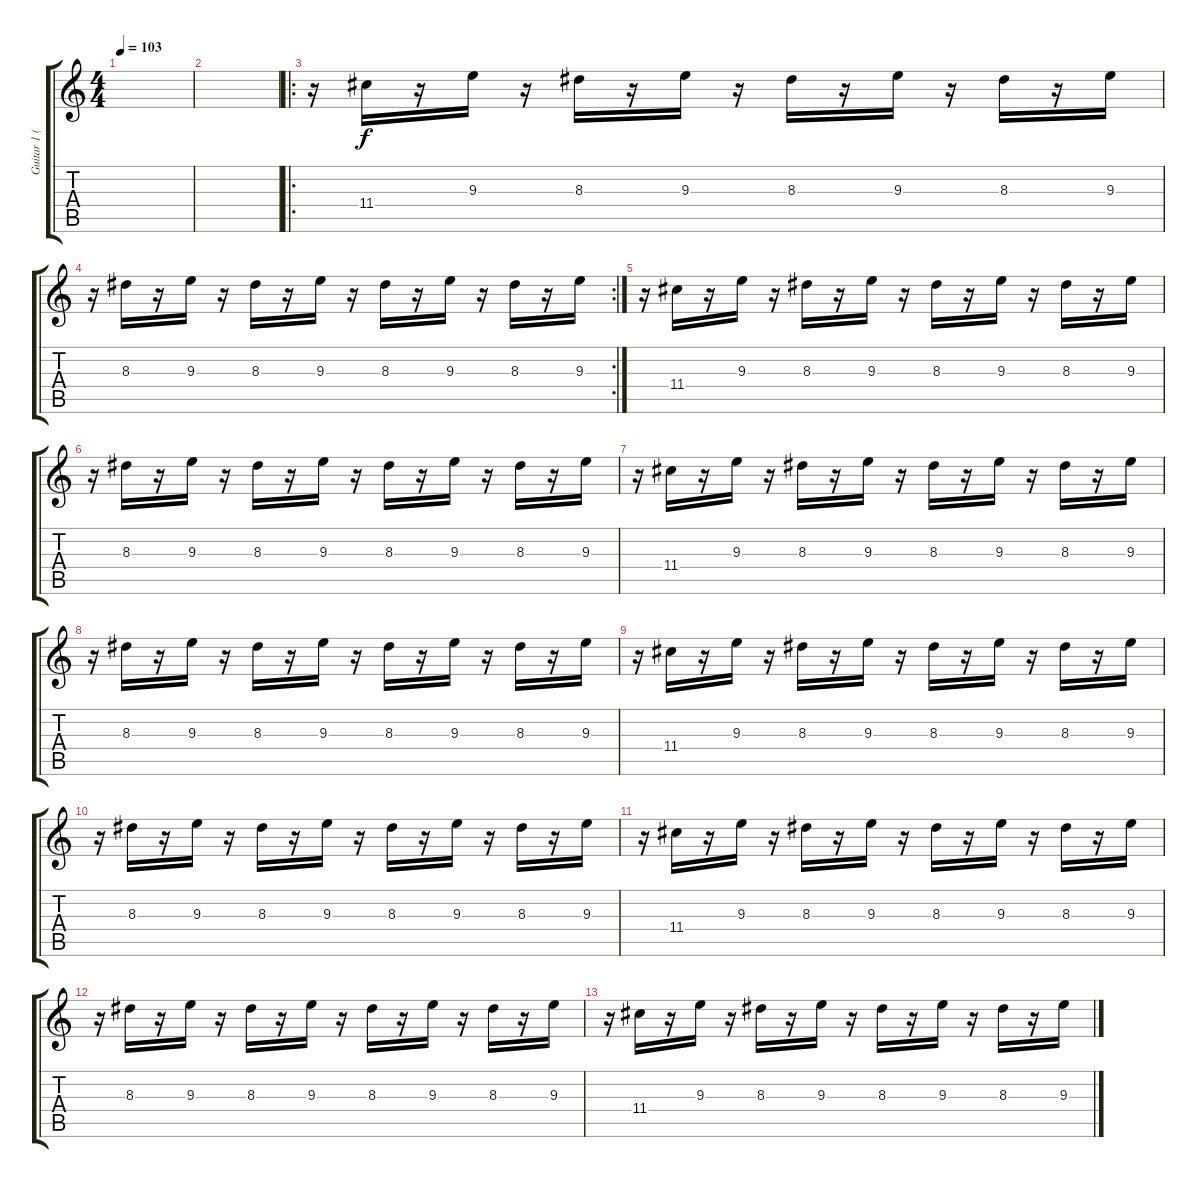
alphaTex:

\track ("Guitar 1 (delay)" "Guitar 1 (") {instrument overdrivenguitar}
\staff {score tabs}
\tuning (E4 B3 G3 D3 A2 E2) {hide}
\ts (4 4)
\tempo 103
\clef g2
\ks c
|
|
\ro
r.16 11.4.16 r.16 9.3.16 r.16 8.3.16 r.16 9.3.16 r.16 8.3.16 r.16 9.3.16 r.16 8.3.16 r.16 9.3.16 |
\rc 2
r.16 8.3.16 r.16 9.3.16 r.16 8.3.16 r.16 9.3.16 r.16 8.3.16 r.16 9.3.16 r.16 8.3.16 r.16 9.3.16 |
r.16 11.4.16 r.16 9.3.16 r.16 8.3.16 r.16 9.3.16 r.16 8.3.16 r.16 9.3.16 r.16 8.3.16 r.16 9.3.16 |
r.16 8.3.16 r.16 9.3.16 r.16 8.3.16 r.16 9.3.16 r.16 8.3.16 r.16 9.3.16 r.16 8.3.16 r.16 9.3.16 |
r.16 11.4.16 r.16 9.3.16 r.16 8.3.16 r.16 9.3.16 r.16 8.3.16 r.16 9.3.16 r.16 8.3.16 r.16 9.3.16 |
r.16 8.3.16 r.16 9.3.16 r.16 8.3.16 r.16 9.3.16 r.16 8.3.16 r.16 9.3.16 r.16 8.3.16 r.16 9.3.16 |
r.16 11.4.16 r.16 9.3.16 r.16 8.3.16 r.16 9.3.16 r.16 8.3.16 r.16 9.3.16 r.16 8.3.16 r.16 9.3.16 |
r.16 8.3.16 r.16 9.3.16 r.16 8.3.16 r.16 9.3.16 r.16 8.3.16 r.16 9.3.16 r.16 8.3.16 r.16 9.3.16 |
r.16 11.4.16 r.16 9.3.16 r.16 8.3.16 r.16 9.3.16 r.16 8.3.16 r.16 9.3.16 r.16 8.3.16 r.16 9.3.16 |
r.16 8.3.16 r.16 9.3.16 r.16 8.3.16 r.16 9.3.16 r.16 8.3.16 r.16{volume 0} 9.3.16 r.16 8.3.16 r.16 9.3.16 |
r.16 11.4.16 r.16 9.3.16 r.16 8.3.16 r.16 9.3.16 r.16 8.3.16 r.16 9.3.16 r.16 8.3.16 r.16 9.3.16
